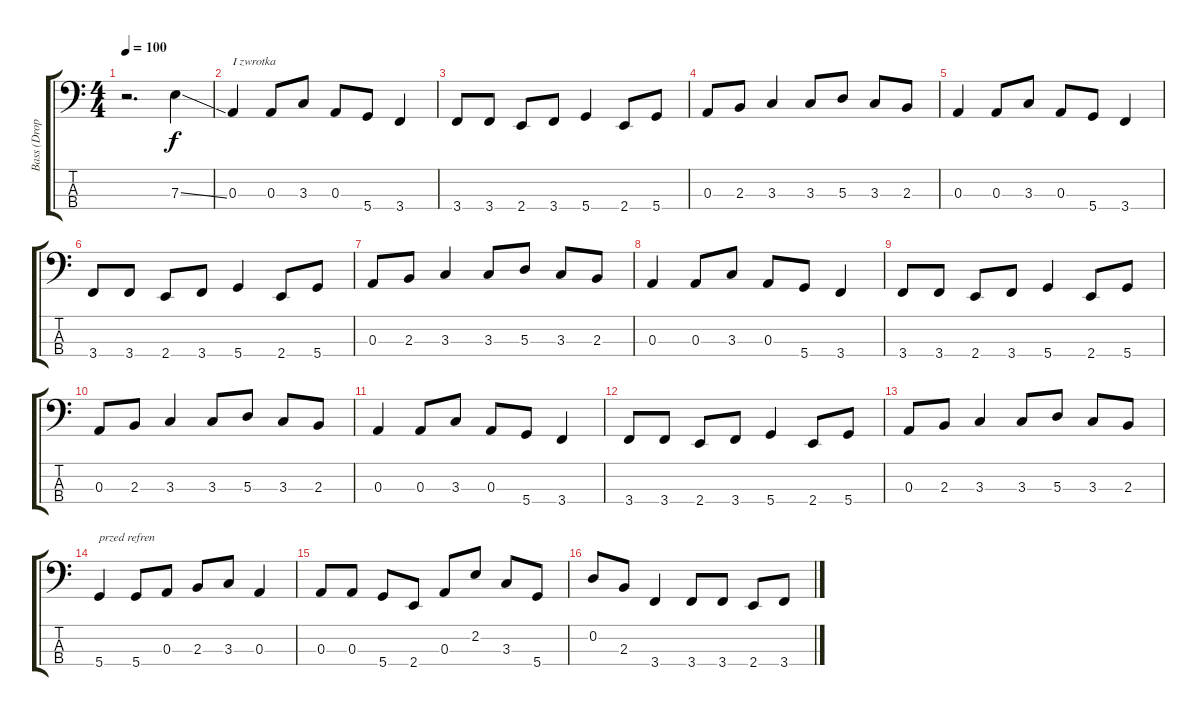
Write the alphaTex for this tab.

\track ("Bass (Dropped D)" "Bass (Drop") {instrument electricbassfinger}
\staff {score tabs}
\tuning (G2 D2 A1 D1) {hide}
\ts (4 4)
\tempo 100
\clef f4
\ks c
r.2{d dy f instrument electricbassfinger} 7.3{ss}.4 |
0.3.4{txt "I zwrotka"} 0.3.8 3.3.8 0.3.8 5.4.8 3.4.4 |
3.4.8 3.4.8 2.4.8 3.4.8 5.4.4 2.4.8 5.4.8 |
0.3.8 2.3.8 3.3.4 3.3.8 5.3.8 3.3.8 2.3.8 |
0.3.4 0.3.8 3.3.8 0.3.8 5.4.8 3.4.4 |
3.4.8 3.4.8 2.4.8 3.4.8 5.4.4 2.4.8 5.4.8 |
0.3.8 2.3.8 3.3.4 3.3.8 5.3.8 3.3.8 2.3.8 |
0.3.4 0.3.8 3.3.8 0.3.8 5.4.8 3.4.4 |
3.4.8 3.4.8 2.4.8 3.4.8 5.4.4 2.4.8 5.4.8 |
0.3.8 2.3.8 3.3.4 3.3.8 5.3.8 3.3.8 2.3.8 |
0.3.4 0.3.8 3.3.8 0.3.8 5.4.8 3.4.4 |
3.4.8 3.4.8 2.4.8 3.4.8 5.4.4 2.4.8 5.4.8 |
0.3.8 2.3.8 3.3.4 3.3.8 5.3.8 3.3.8 2.3.8 |
5.4.4{txt "przed refren"} 5.4.8 0.3.8 2.3.8 3.3.8 0.3.4 |
0.3.8 0.3.8 5.4.8 2.4.8 0.3.8 2.2.8 3.3.8 5.4.8 |
0.2.8 2.3.8 3.4.4 3.4.8 3.4.8 2.4.8 3.4.8
